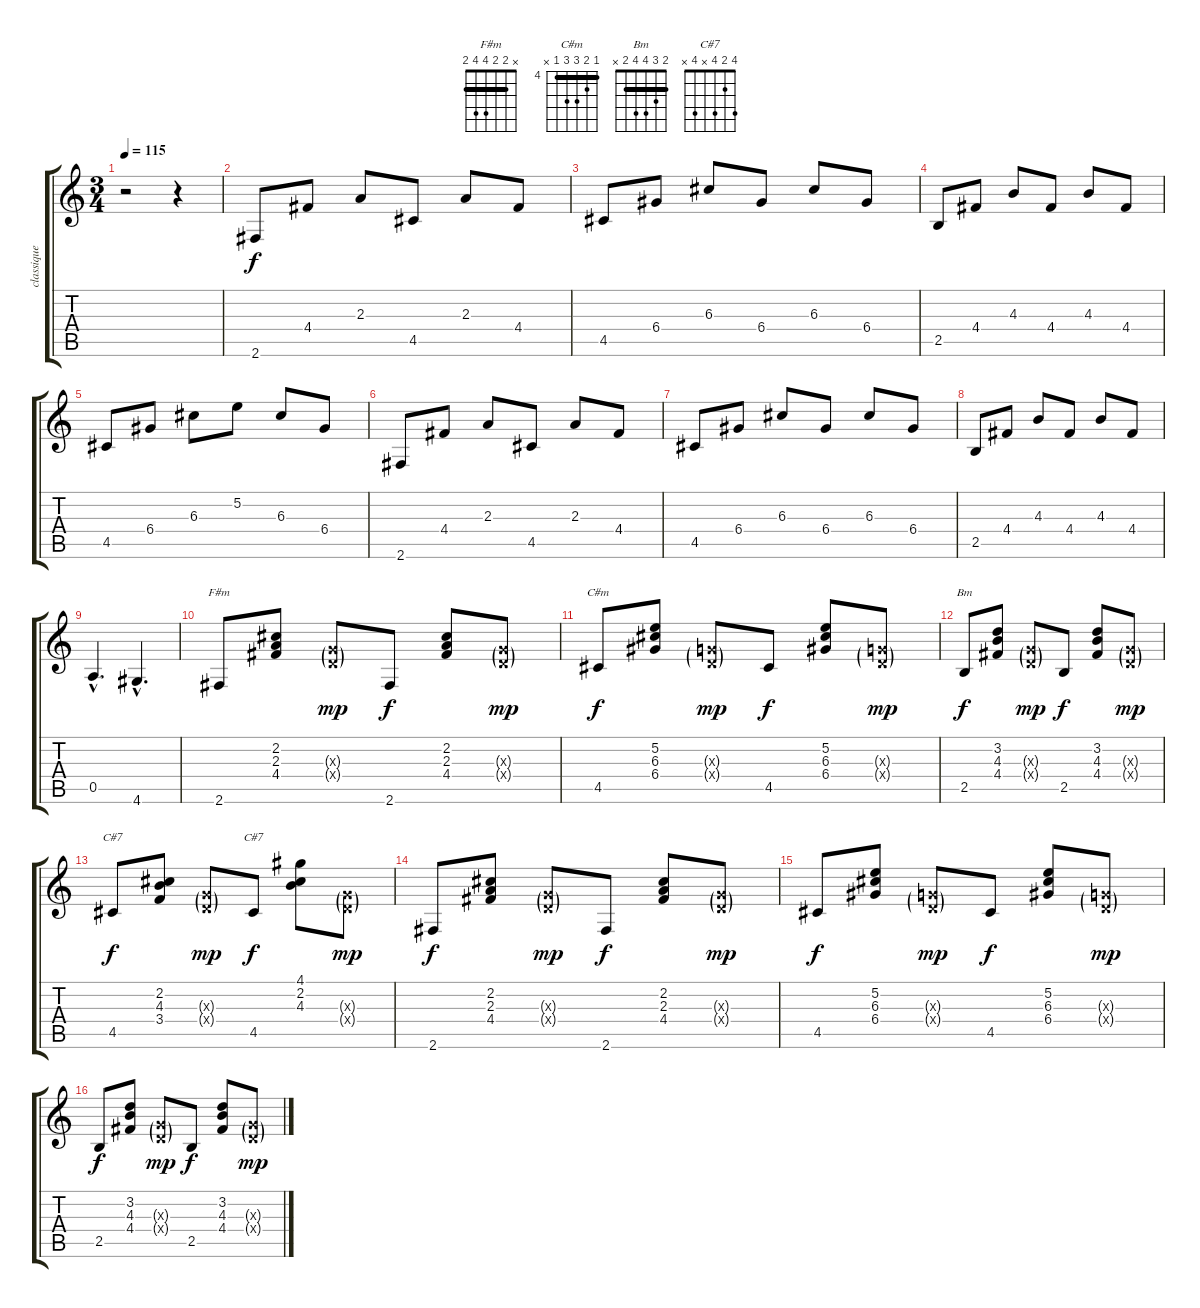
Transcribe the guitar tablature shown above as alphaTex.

\track ("classique" "classique") {instrument acousticguitarnylon}
\staff {score tabs}
\tuning (E4 B3 G3 D3 A2 E2) {hide}
\chord ("F#m" x 2 2 4 4 2) {barre 2}
\chord ("C#m" 4 5 6 6 4 x) {firstfret 4 barre 4}
\chord ("Bm" 2 3 4 4 2 x) {barre 2}
\chord ("C#7" x 2 4 3 4 x)
\chord ("C#7" 4 2 4 x 4 x)
\ts (3 4)
\tempo 115
\clef g2
\ks c
r.2{dy f instrument acousticguitarnylon} r.4 |
2.6.8 4.4.8 2.3.8 4.5.8 2.3.8 4.4.8 |
4.5.8 6.4.8 6.3.8 6.4.8 6.3.8 6.4.8 |
2.5.8 4.4.8 4.3.8 4.4.8 4.3.8 4.4.8 |
4.5.8 6.4.8 6.3.8 5.2.8 6.3.8 6.4.8 |
2.6.8 4.4.8 2.3.8 4.5.8 2.3.8 4.4.8 |
4.5.8 6.4.8 6.3.8 6.4.8 6.3.8 6.4.8 |
2.5.8 4.4.8 4.3.8 4.4.8 4.3.8 4.4.8 |
0.5{hac}.4{d} 4.6{hac}.4{d} |
2.6.8{ch "F#m"} (2.2 2.3 4.4).8 (0.3{g x} 0.4{g x}).8{dy mp} 2.6.8{dy f} (2.2 2.3 4.4).8 (0.3{g x} 0.4{g x}).8{dy mp} |
4.5.8{ch "C#m" dy f} (5.2 6.3 6.4).8 (0.3{g x} 0.4{g x}).8{dy mp} 4.5.8{dy f} (5.2 6.3 6.4).8 (0.3{g x} 0.4{g x}).8{dy mp} |
2.5.8{ch "Bm" dy f} (3.2 4.3 4.4).8 (0.3{g x} 0.4{g x}).8{dy mp} 2.5.8{dy f} (3.2 4.3 4.4).8 (0.3{g x} 0.4{g x}).8{dy mp} |
4.5.8{ch "C#7" dy f} (2.2 4.3 3.4).8 (0.3{g x} 0.4{g x}).8{dy mp} 4.5.8{ch "C#7" dy f} (4.1 2.2 4.3).8 (0.3{g x} 0.4{g x}).8{dy mp} |
2.6.8{dy f} (2.2 2.3 4.4).8 (0.3{g x} 0.4{g x}).8{dy mp} 2.6.8{dy f} (2.2 2.3 4.4).8 (0.3{g x} 0.4{g x}).8{dy mp} |
4.5.8{dy f} (5.2 6.3 6.4).8 (0.3{g x} 0.4{g x}).8{dy mp} 4.5.8{dy f} (5.2 6.3 6.4).8 (0.3{g x} 0.4{g x}).8{dy mp} |
2.5.8{dy f} (3.2 4.3 4.4).8 (0.3{g x} 0.4{g x}).8{dy mp} 2.5.8{dy f} (3.2 4.3 4.4).8 (0.3{g x} 0.4{g x}).8{dy mp}
